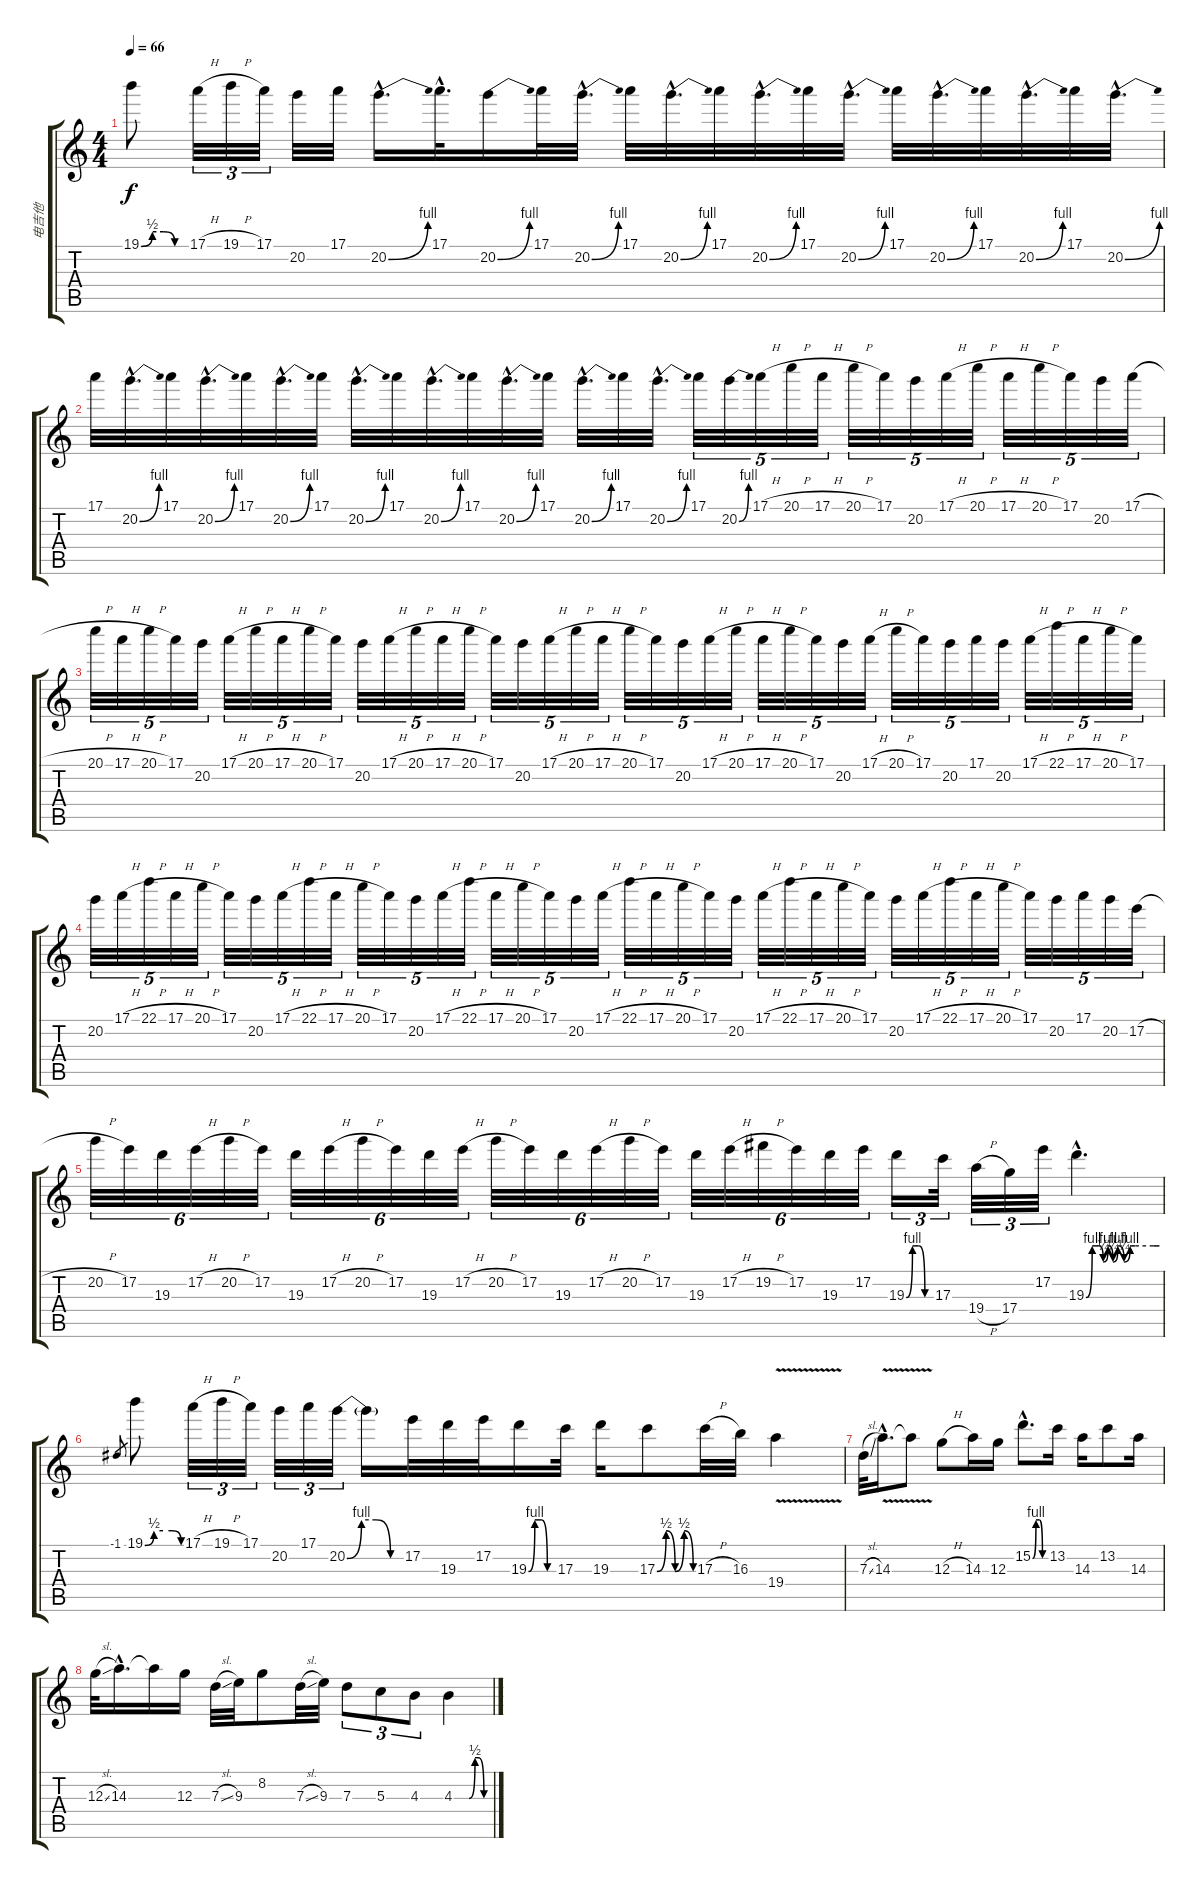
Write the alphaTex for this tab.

\track ("电吉他" "电吉他") {instrument overdrivenguitar}
\staff {score tabs}
\tuning (E4 B3 G3 D3 A2 E2) {hide}
\ts (4 4)
\tempo 66
\clef g2
\ks c
19.1{be (custom 0 0 15 2 30 2 45 0 60 0)}.8{dy f} 17.1{h}.32{tu (3 2)} 19.1{h}.32{tu (3 2)} 17.1.32{tu (3 2)} 20.2.32 17.1.32 20.2{be (bend 0 0 60 4) hac}.16{d} 17.1{hac}.32{d} 20.2{be (bend 0 0 60 4)}.16 17.1.32 20.2{be (bend 0 0 60 4) hac}.32{d} 17.1.32 20.2{be (bend 0 0 60 4) hac}.32{d} 17.1.32 20.2{be (bend 0 0 60 4) hac}.32{d} 17.1.32 20.2{be (bend 0 0 60 4) hac}.32{d} 17.1.32 20.2{be (bend 0 0 60 4) hac}.32{d} 17.1.32 20.2{be (bend 0 0 60 4) hac}.32{d} 17.1.32 20.2{be (bend 0 0 60 4) hac}.32{d} |
17.1.32 20.2{be (bend 0 0 60 4) hac}.32{d} 17.1.32 20.2{be (bend 0 0 60 4) hac}.32{d} 17.1.32 20.2{be (bend 0 0 60 4) hac}.32{d} 17.1.32 20.2{be (bend 0 0 60 4) hac}.32{d} 17.1.32 20.2{be (bend 0 0 60 4) hac}.32{d} 17.1.32 20.2{be (bend 0 0 60 4) hac}.32{d} 17.1.32 20.2{be (bend 0 0 60 4) hac}.32{d} 17.1.32 20.2{be (bend 0 0 60 4) hac}.32{d} 17.1.32{tu (5 4)} 20.2{be (bend 0 0 60 4)}.32{tu (5 4)} 17.1{h}.32{tu (5 4)} 20.1{h}.32{tu (5 4)} 17.1{h}.32{tu (5 4)} 20.1{h}.32{tu (5 4)} 17.1.32{tu (5 4)} 20.2.32{tu (5 4)} 17.1{h}.32{tu (5 4)} 20.1{h}.32{tu (5 4)} 17.1{h}.32{tu (5 4)} 20.1{h}.32{tu (5 4)} 17.1.32{tu (5 4)} 20.2.32{tu (5 4)} 17.1{h}.32{tu (5 4)} |
20.1{h}.32{tu (5 4)} 17.1{h}.32{tu (5 4)} 20.1{h}.32{tu (5 4)} 17.1.32{tu (5 4)} 20.2.32{tu (5 4)} 17.1{h}.32{tu (5 4)} 20.1{h}.32{tu (5 4)} 17.1{h}.32{tu (5 4)} 20.1{h}.32{tu (5 4)} 17.1.32{tu (5 4)} 20.2.32{tu (5 4)} 17.1{h}.32{tu (5 4)} 20.1{h}.32{tu (5 4)} 17.1{h}.32{tu (5 4)} 20.1{h}.32{tu (5 4)} 17.1.32{tu (5 4)} 20.2.32{tu (5 4)} 17.1{h}.32{tu (5 4)} 20.1{h}.32{tu (5 4)} 17.1{h}.32{tu (5 4)} 20.1{h}.32{tu (5 4)} 17.1.32{tu (5 4)} 20.2.32{tu (5 4)} 17.1{h}.32{tu (5 4)} 20.1{h}.32{tu (5 4)} 17.1{h}.32{tu (5 4)} 20.1{h}.32{tu (5 4)} 17.1.32{tu (5 4)} 20.2.32{tu (5 4)} 17.1{h}.32{tu (5 4)} 20.1{h}.32{tu (5 4)} 17.1.32{tu (5 4)} 20.2.32{tu (5 4)} 17.1.32{tu (5 4)} 20.2.32{tu (5 4)} 17.1{h}.32{tu (5 4)} 22.1{h}.32{tu (5 4)} 17.1{h}.32{tu (5 4)} 20.1{h}.32{tu (5 4)} 17.1.32{tu (5 4)} |
20.2.32{tu (5 4)} 17.1{h}.32{tu (5 4)} 22.1{h}.32{tu (5 4)} 17.1{h}.32{tu (5 4)} 20.1{h}.32{tu (5 4)} 17.1.32{tu (5 4)} 20.2.32{tu (5 4)} 17.1{h}.32{tu (5 4)} 22.1{h}.32{tu (5 4)} 17.1{h}.32{tu (5 4)} 20.1{h}.32{tu (5 4)} 17.1.32{tu (5 4)} 20.2.32{tu (5 4)} 17.1{h}.32{tu (5 4)} 22.1{h}.32{tu (5 4)} 17.1{h}.32{tu (5 4)} 20.1{h}.32{tu (5 4)} 17.1.32{tu (5 4)} 20.2.32{tu (5 4)} 17.1{h}.32{tu (5 4)} 22.1{h}.32{tu (5 4)} 17.1{h}.32{tu (5 4)} 20.1{h}.32{tu (5 4)} 17.1.32{tu (5 4)} 20.2.32{tu (5 4)} 17.1{h}.32{tu (5 4)} 22.1{h}.32{tu (5 4)} 17.1{h}.32{tu (5 4)} 20.1{h}.32{tu (5 4)} 17.1.32{tu (5 4)} 20.2.32{tu (5 4)} 17.1{h}.32{tu (5 4)} 22.1{h}.32{tu (5 4)} 17.1{h}.32{tu (5 4)} 20.1{h}.32{tu (5 4)} 17.1.32{tu (5 4)} 20.2.32{tu (5 4)} 17.1.32{tu (5 4)} 20.2.32{tu (5 4)} 17.2{h}.32{tu (5 4)} |
20.2{h}.32{tu (6 4)} 17.2.32{tu (6 4)} 19.3.32{tu (6 4)} 17.2{h}.32{tu (6 4)} 20.2{h}.32{tu (6 4)} 17.2.32{tu (6 4)} 19.3.32{tu (6 4)} 17.2{h}.32{tu (6 4)} 20.2{h}.32{tu (6 4)} 17.2.32{tu (6 4)} 19.3.32{tu (6 4)} 17.2{h}.32{tu (6 4)} 20.2{h}.32{tu (6 4)} 17.2.32{tu (6 4)} 19.3.32{tu (6 4)} 17.2{h}.32{tu (6 4)} 20.2{h}.32{tu (6 4)} 17.2.32{tu (6 4)} 19.3.32{tu (6 4)} 17.2{h}.32{tu (6 4)} 19.2{h}.32{tu (6 4)} 17.2.32{tu (6 4)} 19.3.32{tu (6 4)} 17.2.32{tu (6 4)} 19.3{be (custom 0 0 15 4 30 4 45 0 60 0)}.16{tu (3 2)} 17.3.32{tu (3 2)} 19.4{h}.32{tu (3 2)} 17.4.32{tu (3 2)} 17.2.32{tu (3 2)} 19.3{be (custom 0 0 5 4 10 4 14 1 18 4 22 1 26 4 31 1 36 4 40 4 55 4 60 4) hac}.4{d} |
-1.1.8{gr} 19.1{be (custom 0 0 15 2 30 2 45 2 60 0)}.8 17.1{h}.32{tu (3 2)} 19.1{h}.32{tu (3 2)} 17.1.32{tu (3 2)} 20.2.32{tu (3 2)} 17.1.32{tu (3 2)} 20.2{be (custom 0 0 15 4 30 4 45 0 60 0)}.32{tu (3 2)} 20.2{t}.16 17.2.32 19.3.32 17.2.32 19.3{be (custom 0 0 15 4 30 4 45 0 60 0)}.16 17.3.32 19.3.16 17.3{be (custom 0 0 15 2 30 0 45 2 60 0)}.8 17.3{h}.32 16.3.32 19.4{v}.4 |
7.3{sl}.32 14.3{v hac}.16{d} 14.3{t}.8 12.3{h}.8 14.3.16 12.3.16 15.2{be (custom 0 0 15 4 30 4 45 0 60 0) hac}.8{d} 13.2.16 14.3.16 13.2.8 14.3.16 |
12.3{sl}.32 14.3{hac}.16{d} 14.3{t}.16 12.3.16 7.3{sl}.32 9.3.32 8.2.8 7.3{sl}.32 9.3.32 7.3.8{tu (3 2)} 5.3.8{tu (3 2)} 4.3.8{tu (3 2)} 4.3{be (custom 0 0 25 0 35 2 40 2 50 0 60 0)}.4
